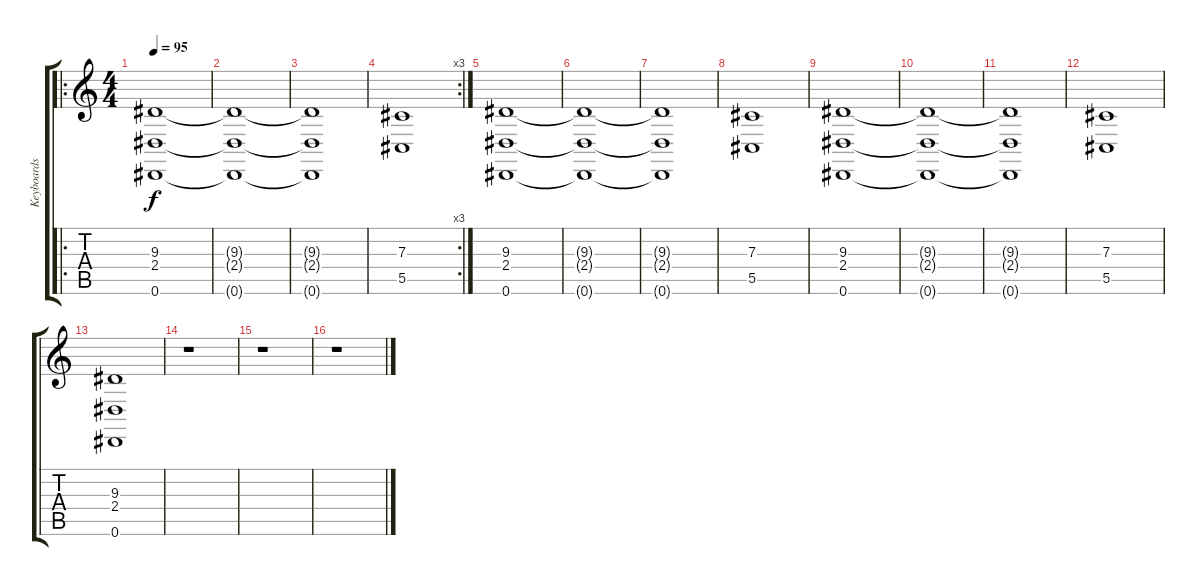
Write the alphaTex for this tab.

\track ("Keyboards" "Keyboards") {instrument stringensemble1}
\staff {score tabs}
\tuning (Eb4 Bb3 Gb3 Db3 Ab2 Eb2) {hide}
\ro
\ts (4 4)
\tempo 95
\clef g2
\ks c
(9.3 2.4 0.6).1{dy f} |
(9.3{t} 2.4{t} 0.6{t}).1 |
(9.3{t} 2.4{t} 0.6{t}).1 |
\rc 3
(7.3 5.5).1 |
(9.3 2.4 0.6).1 |
(9.3{t} 2.4{t} 0.6{t}).1 |
(9.3{t} 2.4{t} 0.6{t}).1 |
(7.3 5.5).1 |
(9.3 2.4 0.6).1 |
(9.3{t} 2.4{t} 0.6{t}).1 |
(9.3{t} 2.4{t} 0.6{t}).1 |
(7.3 5.5).1 |
(9.3 2.4 0.6).1 |
r.1 |
r.1 |
r.1
